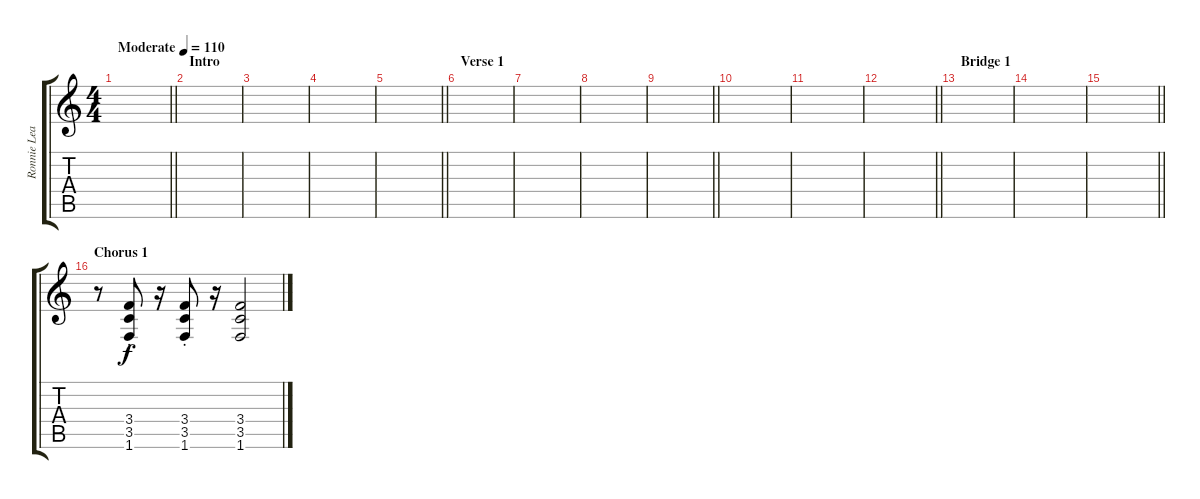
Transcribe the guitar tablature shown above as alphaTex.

\track ("Ronnie Lead" "Ronnie Lea") {instrument distortionguitar}
\staff {score tabs}
\tuning (E4 B3 G3 D3 A2 E2) {hide}
\ts (4 4)
\tempo (110 "Moderate")
\clef g2
\barLineRight lightlight
\ks c
|
\section ("" "Intro")
|
|
|
\barLineRight lightlight
|
\section ("" "Verse 1")
|
|
|
\barLineRight lightlight
|
|
|
\barLineRight lightlight
|
\section ("" "Bridge 1")
|
|
\barLineRight lightlight
|
\section ("" "Chorus 1")
r.8 (3.4{st} 3.5{st} 1.6{st}).8 r.16 (3.4{st} 3.5{st} 1.6{st}).8 r.16 (3.4 3.5 1.6).2
